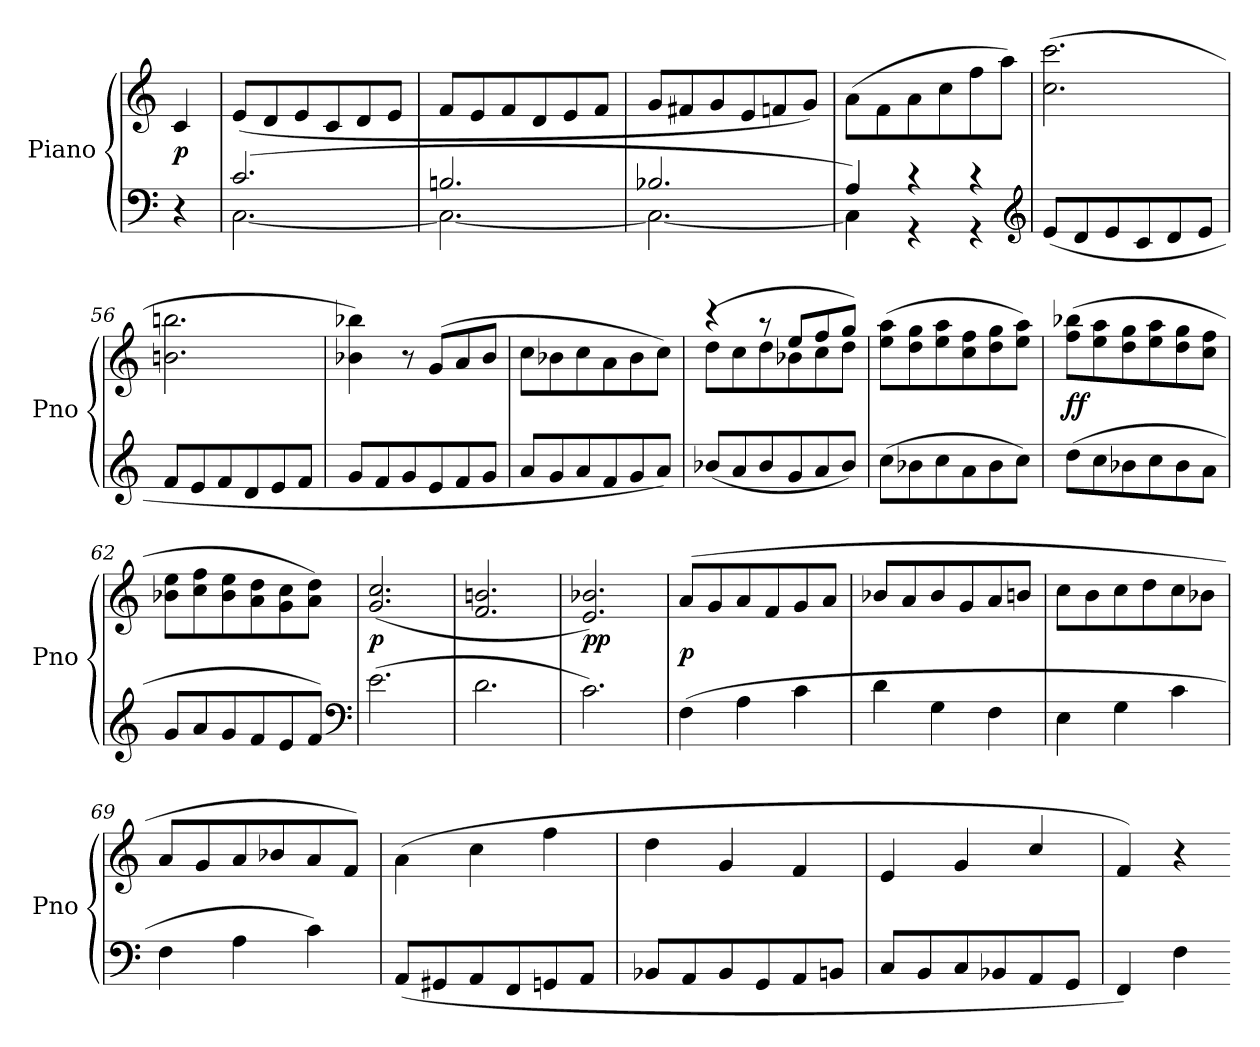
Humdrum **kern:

**kern	**kern	**dynam
*part1	*part1	*part1
*staff2	*staff1	*staff1/2
*I"Piano	*	*
*I'Pno	*	*
=	=	=
4r	4c/	p
=51	=51	=51
*^	*	*
(2.c/	[2.C\	(8e/L	.
.	.	8d/	.
.	.	8e/	.
.	.	8c/	.
.	.	8d/	.
.	.	8e/J	.
=52	=52	=52	=52
2.Bn/	2.C\_	8f/L	.
.	.	8e/	.
.	.	8f/	.
.	.	8d/	.
.	.	8e/	.
.	.	8f/J	.
=53	=53	=53	=53
2.B-X/	2.C\_	8g/L	.
.	.	8f#X/	.
.	.	8g/	.
.	.	8e/	.
.	.	8fn/	.
.	.	8g/J)	.
=54	=54	=54	=54
4A/)	4C\]	(8a\L	.
.	.	8f\	.
4r	4r	8a\	.
.	.	8cc\	.
4r	4r	8ff\	.
.	.	8aa\J)	.
*v	*v	*	*
*clefG2	*	*
=55	=55	=55
(8e/L	(2.cc\ 2.ccc\	.
8d/	.	.
8e/	.	.
8c/	.	.
8d/	.	.
8e/J	.	.
=56	=56	=56
8f/L	2.bn\ 2.bbn\	.
8e/	.	.
8f/	.	.
8d/	.	.
8e/	.	.
8f/J	.	.
=57	=57	=57
8g/L	4b-X\ 4bb-X\)	.
8f/	.	.
8g/	8r	.
8e/	(8g/L	.
8f/	8a/	.
8g/J	8b-/J	.
=58	=58	=58
8a/L	8cc\L	.
8g/	8b-X\	.
8a/	8cc\	.
8f/	8a\	.
8g/	8b-\	.
8a/J)	8cc\J)	.
=59	=59	=59
*	*^	*
(8b-X/L	(4r	8dd\L	.
8a/	.	8cc\	.
8b-/	8r	8dd\	.
8g/	8ee/L	8b-X\	.
8a/	8ff/	8cc\	.
8b-/J)	8gg/J)	8dd\J	.
*	*v	*v	*
=60	=60	=60
(8cc\L	(8ee\ 8aa\L	.
8b-X\	8dd\ 8gg\	.
8cc\	8ee\ 8aa\	.
8a\	8cc\ 8ff\	.
8b-\	8dd\ 8gg\	.
8cc\J)	8ee\ 8aa\J)	.
=61	=61	=61
(8dd\L	(8ff\ 8bb-X\L	ff
8cc\	8ee\ 8aa\	.
8b-X\	8dd\ 8gg\	.
8cc\	8ee\ 8aa\	.
8b-\	8dd\ 8gg\	.
8a\J	8cc\ 8ff\J	.
=62	=62	=62
8g/L	8b-X\ 8ee\L	.
8a/	8cc\ 8ff\	.
8g/	8b-\ 8ee\	.
8f/	8a\ 8dd\	.
8e/	8g\ 8cc\	.
8f/J)	8a\ 8dd\J)	.
*clefF4	*	*
=63	=63	=63
(2.e\	(2.g/ 2.cc/	p
=64	=64	=64
2.d\	2.f/ 2.bn/	.
=65	=65	=65
2.c\)	2.e/ 2.b-X/)	pp
=66	=66	=66
(4F\	(8a/L	p
.	8g/	.
4A\	8a/	.
.	8f/	.
4c\	8g/	.
.	8a/J	.
=67	=67	=67
4d\	8b-X/L	.
.	8a/	.
4G\	8b-/	.
.	8g/	.
4F\	8a/	.
.	8bn/J	.
=68	=68	=68
4E\	8cc\L	.
.	8b\	.
4G\	8cc\	.
.	8dd\	.
4c\	8cc\	.
.	8b-X\J	.
=69	=69	=69
4F\	8a/L	.
.	8g/	.
4A\	8a/	.
.	8b-X/	.
4c\)	8a/	.
.	8f/J)	.
=70	=70	=70
(8AA/L	(4a\	.
8GG#X/	.	.
8AA/	4cc\	.
8FF/	.	.
8GGn/	4ff\	.
8AA/J	.	.
=71	=71	=71
8BB-X/L	4dd\	.
8AA/	.	.
8BB-/	4g/	.
8GG/	.	.
8AA/	4f/	.
8BBn/J	.	.
=72	=72	=72
8C/L	4e/	.
8BB/	.	.
8C/	4g/	.
8BB-X/	.	.
8AA/	4cc/	.
8GG/J	.	.
=73	=73	=73
4FF/)	4f/)	.
4F\	4r	.
=-	=-	=-
*-	*-	*-
